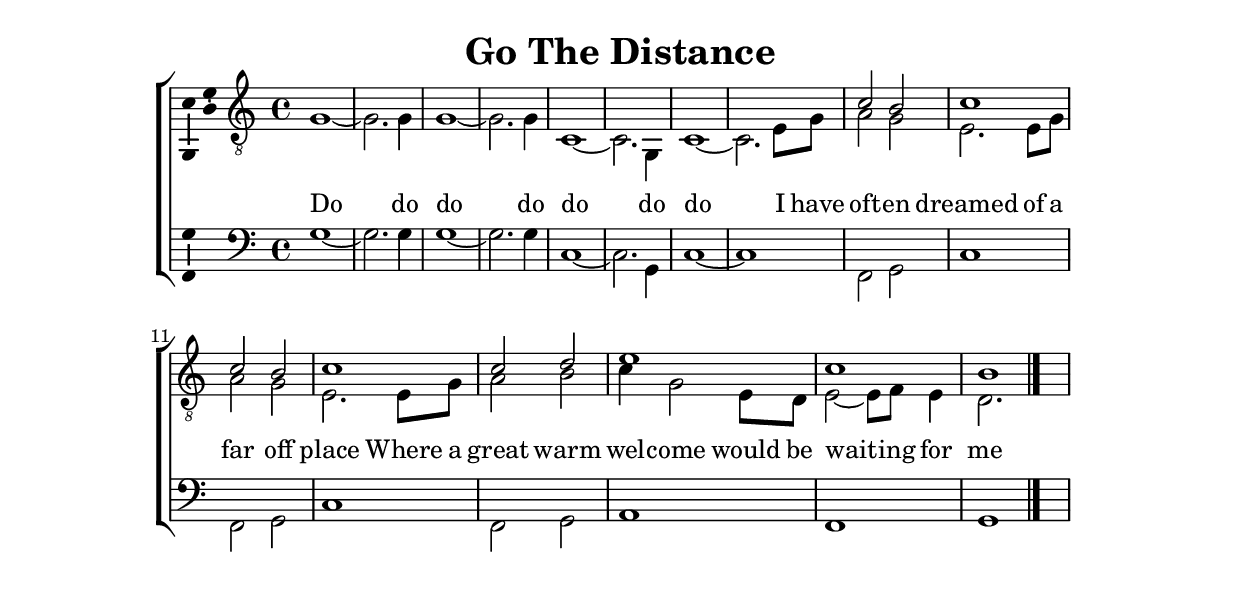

\header {  
  title = "Go The Distance"
  subtitle = ""
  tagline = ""   
  poet = ""
  composer = ""
}

#(set-global-staff-size 20)	
\include "english.ly"

global = {
  \time 4/4
  \key c \major
}

lead = \relative c {
  \voiceTwo
  g'1~ | g2. g4 | g1~ | g2. g4 |
  c,1~ | c2. g4 | c1~ | c2.

  e8 g | a2 g | e2.  e8 g | a2 g | e2. 
  e8 g | a2 b | c4 g2 e8 d | e2~ e8 f e4 | d2.

  \bar "|."
}

leadWords = \lyricmode {
  Do do do do | do do do 
  I have oft -- en dreamed of a far off place
  Where a great warm wel -- come would be wait -- ing for me
  Where the crowds will cheer when they see my face
  And a voice keeps say -- ing this is where I'm meant to be

  I will find my way I can go the dis -- tance
  I'll be there some -- day if I can be strong
  I know eve -- ry mile will be worth my while
  When I go the dis -- tance I'll be right where I be -- long

Belong
where I belong

Down in unknown ?
to embrace my fate
Know that road may wander it will lead me to you
in a thousand years will be worth the wai
it may take a lifetime but somehow I'll see it through


xx I can go the distance
xx if I can be strong
I know every mile will be worth my while
When I go the distance I'll be right where I belong

But you lok beyond the glory is the hardest part
for a hero's strneght is measured by his heart

Please lord, I will beat the odds
I can go the distance
I will face the world
fearles proud and strong
I will please my god, I can go the distance
till I find my heore's welcome right where I belong

}


tenor = \relative c {
  \voiceOne
  s1 s s s |
  s s s s |

  c'2 b | c1 | c2 b | c1 |
  c2 d | e1 | c1 | b |
}


bass = \relative c {
  \voiceTwo
  g'1~ | g2. g4 | g1~ | g2. g4 |
  c,1~ | c2. g4 | c1~ | c1 |

  f,2 g | c1 | f,2 g | c1 |
  f,2 g | a1 | f | g |

} 

baritone = \relative c {
  \voiceOne
}

\score { 
  \transpose c c \context StaffGroup <<
    #(set-accidental-style 'modern-voice-cautionary 'Score)
    \context Staff = "upper" <<
      \clef "treble_8"
      \context Voice = "tenor" \with {
        \consists "Ambitus_engraver"
      } <<
        \global
        \override Ambitus #'X-offset = #2.0
        \tenor
      >>
      \context Voice = "lead" \with {
        \consists "Ambitus_engraver"
      } << \global \lead >>
    >>
    \new Lyrics = "leadLyrics" { s }
    \context Staff = "lower" <<
      \clef bass
      \context Voice = "baritone" \with {
        \consists "Ambitus_engraver"
      } <<
        \global
        \override Ambitus #'X-offset = #2.0
        \baritone
      >>
      \context Voice = "bass" \with {
        \consists "Ambitus_engraver"
      } << \global \bass >>
    >>
    \context Lyrics = "leadLyrics" \lyricsto "lead" \leadWords
  >>
  \layout {
    \context {
      \Lyrics
      \override VerticalAxisGroup #'nonstaff-relatedstaff-spacing = #'((padding . 1.2))
    }
    \context {
      \StaffGroup
      \remove "Span_bar_engraver"
    }
    \context {
      \Staff
     \override VerticalAxisGroup #'staff-staff-spacing = #'((padding . 0))
      autoBeaming = ##t
      \unset melismaBusyProperties 
    }
    \context {
      \Score
      % barNumberVisibility = #(lambda (barnum) #f)
    }
  }  
  \midi { }
}
\paper {
  line-width = 6\in 
  indent = 0
}

